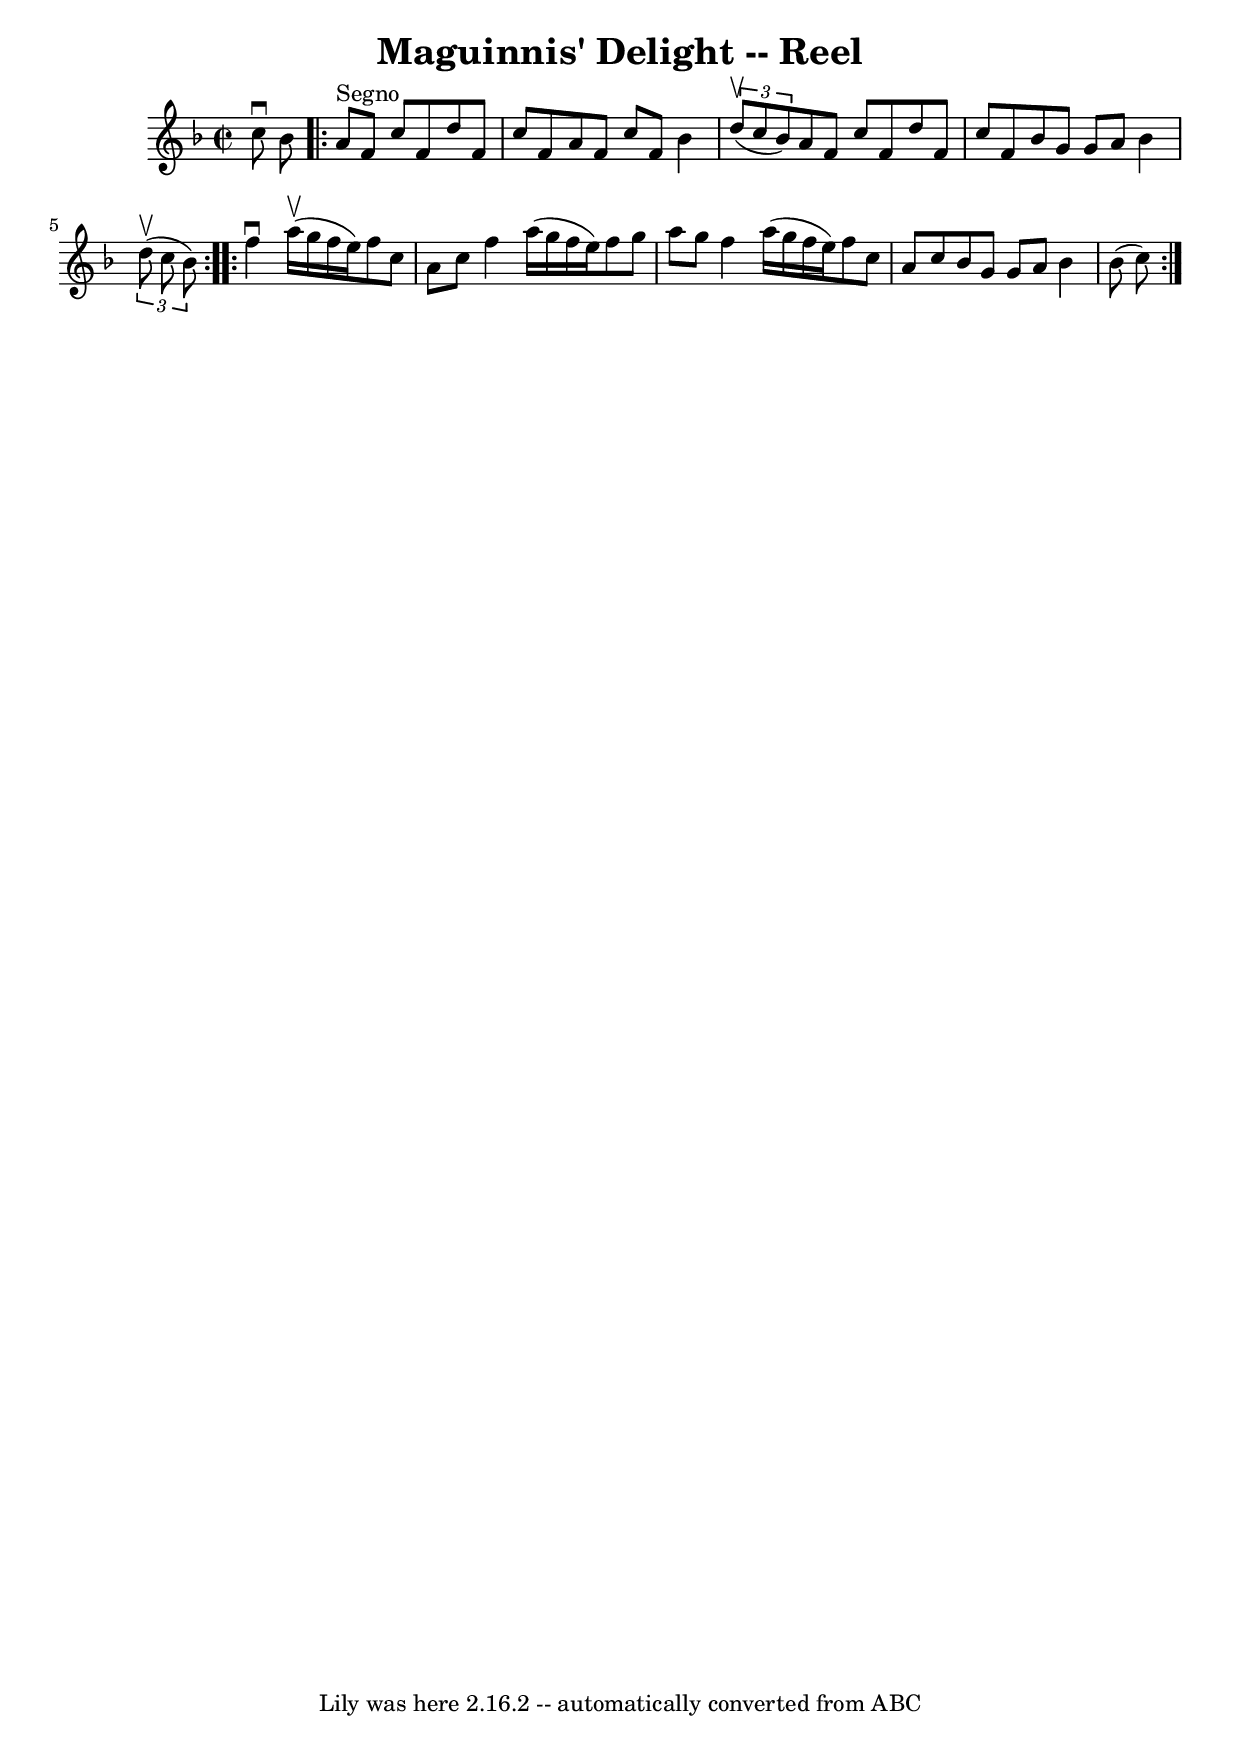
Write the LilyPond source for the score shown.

\version "2.16.2"
\include "Mammoth.ily"
\header {
  %% book = "Ryan's Mammoth Collection"
  crossRefNumber = "1"
  footnotes = "\\\\324"
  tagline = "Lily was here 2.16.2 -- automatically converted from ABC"
  title = "Maguinnis' Delight -- Reel"

}
voicedefault =  {


  \override Staff.TimeSignature #'style = #'C
  \time 2/2 
  \key f \major
  c''8^\downbow bes'8    |
  

  \repeat volta 2 {
    a'8^"Segno" f'8 c''8 f'8 d''8 f'8 c''8    
    f'8    |
    a'8 f'8 c''8 f'8 bes'4    \times 2/3 { d''8 
					  ^\upbow(c''8 bes'8) 
					 }   |
    a'8 f'8 c''8 f'8 d''8   
    f'8 c''8 f'8    |
    bes'8 g'8 g'8 a'8 bes'4    
    \times 2/3 { d''8^\upbow(c''8 bes'8) 
	       }   
  }     
  \repeat volta 2 {
    
    f''4^\downbow a''16^\upbow(g''16 f''16 e''16) f''8 c''8    
    a'8 c''8    |
    f''4 a''16 (g''16 f''16 e''16) f''8  
    g''8 a''8 g''8    |
    f''4 a''16 (g''16 f''16 e''16  
    -) f''8 c''8 a'8 c''8    |
    bes'8 g'8 g'8 a'8    
    bes'4 bes'8 (c''8)     
  }   

}

\score{
  <<

    \context Staff="default"
    {
      \voicedefault 
      
    }

  >>
  \layout {
    
  }
  \midi {
  }

}
